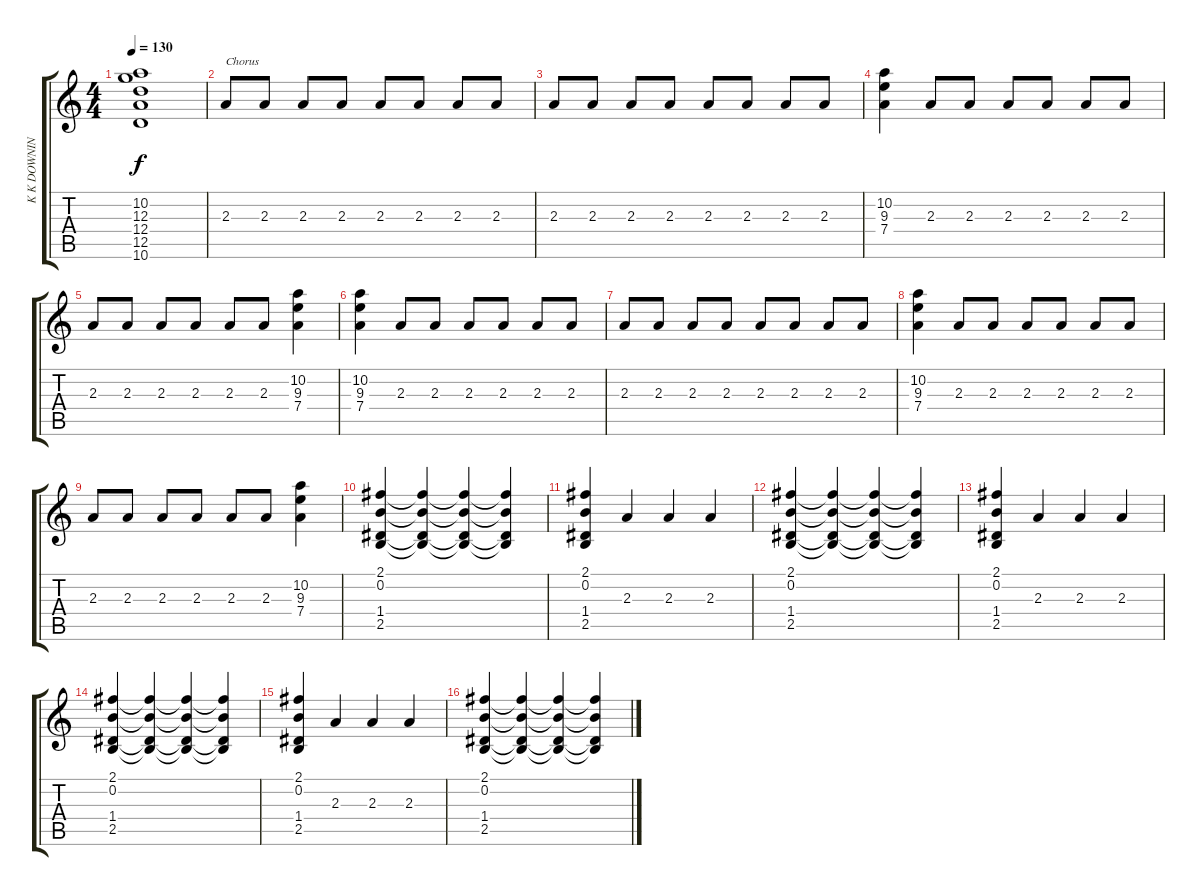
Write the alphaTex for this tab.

\track ("K K DOWNING(guitar)" "K K DOWNIN") {instrument distortionguitar}
\staff {score tabs}
\tuning (E4 B3 G3 D3 A2 E2) {hide}
\ts (4 4)
\tempo 130
\clef g2
\ks c
(10.2{t} 12.3{t} 12.4{t} 12.5{t} 10.6{t}).1{dy f} |
2.3.8{txt "Chorus"} 2.3.8 2.3.8 2.3.8 2.3.8 2.3.8 2.3.8 2.3.8 |
2.3.8 2.3.8 2.3.8 2.3.8 2.3.8 2.3.8 2.3.8 2.3.8 |
(10.2 9.3 7.4).4 2.3.8 2.3.8 2.3.8 2.3.8 2.3.8 2.3.8 |
2.3.8 2.3.8 2.3.8 2.3.8 2.3.8 2.3.8 (10.2 9.3 7.4).4 |
(10.2 9.3 7.4).4 2.3.8 2.3.8 2.3.8 2.3.8 2.3.8 2.3.8 |
2.3.8 2.3.8 2.3.8 2.3.8 2.3.8 2.3.8 2.3.8 2.3.8 |
(10.2 9.3 7.4).4 2.3.8 2.3.8 2.3.8 2.3.8 2.3.8 2.3.8 |
2.3.8 2.3.8 2.3.8 2.3.8 2.3.8 2.3.8 (10.2 9.3 7.4).4 |
(2.1 0.2 1.4 2.5).4 (2.1{t} 0.2{t} 1.4{t} 2.5{t}).4 (2.1{t} 0.2{t} 1.4{t} 2.5{t}).4 (2.1{t} 0.2{t} 1.4{t} 2.5{t}).4 |
(2.1 0.2 1.4 2.5).4 2.3.4 2.3.4 2.3.4 |
(2.1 0.2 1.4 2.5).4 (2.1{t} 0.2{t} 1.4{t} 2.5{t}).4 (2.1{t} 0.2{t} 1.4{t} 2.5{t}).4 (2.1{t} 0.2{t} 1.4{t} 2.5{t}).4 |
(2.1 0.2 1.4 2.5).4 2.3.4 2.3.4 2.3.4 |
(2.1 0.2 1.4 2.5).4 (2.1{t} 0.2{t} 1.4{t} 2.5{t}).4 (2.1{t} 0.2{t} 1.4{t} 2.5{t}).4 (2.1{t} 0.2{t} 1.4{t} 2.5{t}).4 |
(2.1 0.2 1.4 2.5).4 2.3.4 2.3.4 2.3.4 |
(2.1 0.2 1.4 2.5).4 (2.1{t} 0.2{t} 1.4{t} 2.5{t}).4 (2.1{t} 0.2{t} 1.4{t} 2.5{t}).4 (2.1{t} 0.2{t} 1.4{t} 2.5{t}).4
